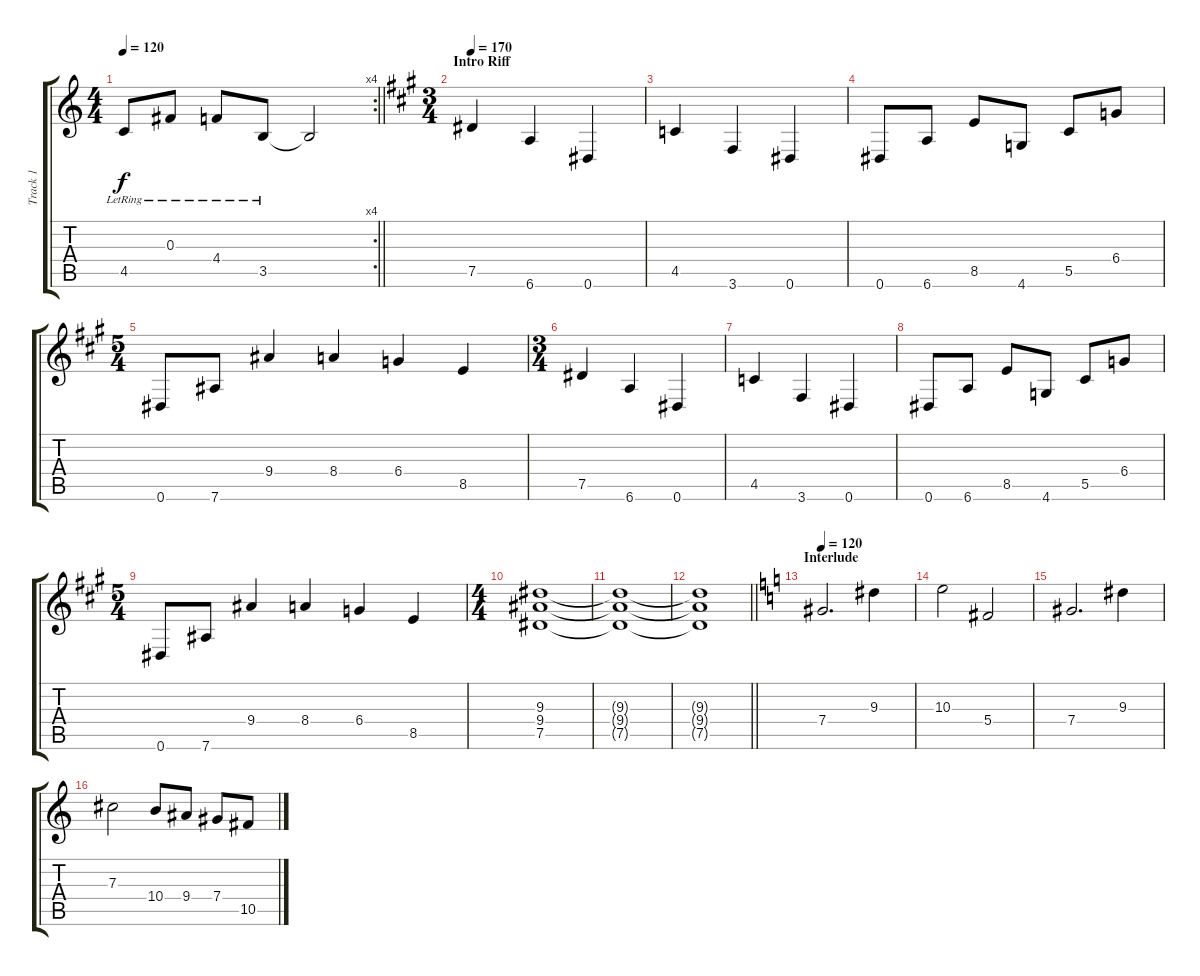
\track ("Track 1" "Track 1") {instrument distortionguitar}
\staff {score tabs}
\tuning (Eb4 Bb3 Gb3 Db3 Ab2 Eb2) {hide}
\rc 4
\ts (4 4)
\tempo 120
\clef g2
\barLineRight lightlight
\ks c
4.5{lr}.8{dy f} 0.3{lr}.8 4.4{lr}.8 3.5{lr}.8 3.5{t}.2 |
\ts (3 4)
\section ("" "Intro Riff")
\tempo 170
\ks a
7.5.4 6.6.4 0.6.4 |
4.5.4 3.6.4 0.6.4 |
0.6.8 6.6.8 8.5.8 4.6.8 5.5.8 6.4.8 |
\ts (5 4)
0.6.8 7.6.8 9.4.4 8.4.4 6.4.4 8.5.4 |
\ts (3 4)
7.5.4 6.6.4 0.6.4 |
4.5.4 3.6.4 0.6.4 |
0.6.8 6.6.8 8.5.8 4.6.8 5.5.8 6.4.8 |
\ts (5 4)
0.6.8 7.6.8 9.4.4 8.4.4 6.4.4 8.5.4 |
\ts (4 4)
(9.3 9.4 7.5).1 |
(9.3{t} 9.4{t} 7.5{t}).1 |
\barLineRight lightlight
(9.3{t} 9.4{t} 7.5{t}).1 |
\section ("" "Interlude")
\tempo 120
\ks c
7.4.2{d} 9.3.4 |
10.3.2 5.4.2 |
7.4.2{d} 9.3.4 |
7.3.2 10.4.8 9.4.8 7.4.8 10.5.8
